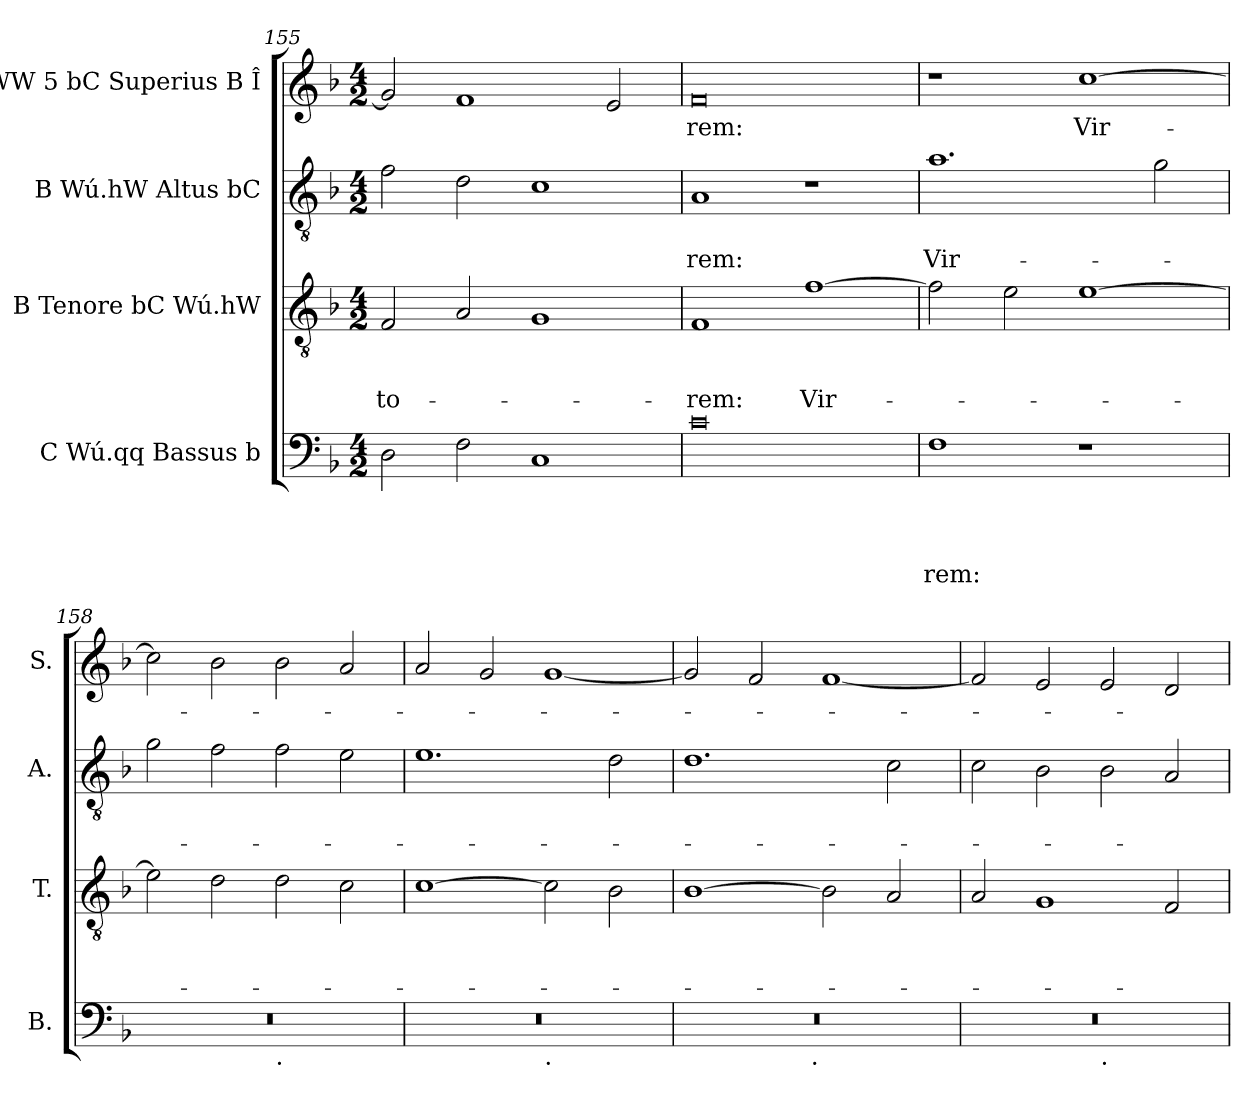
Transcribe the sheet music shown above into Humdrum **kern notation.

**kern	**text	**text	**text	**text	**kern	**text	**text	**text	**kern	**text	**text	**kern	**text
*part4	*part4	*part4	*part4	*part4	*part3	*part3	*part3	*part3	*part2	*part2	*part2	*part1	*part1
*staff4	*staff4	*staff4	*staff4	*staff4	*staff3	*staff3	*staff3	*staff3	*staff2	*staff2	*staff2	*staff1	*staff1
*I"C Wú.qq Bassus b	*	*	*	*	*I"B Tenore bC Wú.hW	*	*	*	*I"B Wú.hW Altus bC	*	*	*I"WW 5 bC Superius B Î	*
*I'B.	*	*	*	*	*I'T.	*	*	*	*I'A.	*	*	*I'S.	*
!!LO:PB:g=z
*clefF4	*	*	*	*	*clefGv2	*	*	*	*clefGv2	*	*	*clefG2	*
*k[b-]	*	*	*	*	*k[b-]	*	*	*	*k[b-]	*	*	*k[b-]	*
*F:	*	*	*	*	*F:	*	*	*	*F:	*	*	*F:	*
*M4/2	*	*	*	*	*M4/2	*	*	*	*M4/2	*	*	*M4/2	*
=155	=155	=155	=155	=155	=155	=155	=155	=155	=155	=155	=155	=155	=155
!	!	!	!	!	!	!	!	!LO:LY:b	!	!	!	!	!
2D\	.	.	.	.	2F/	.	.	-to-	2f\	.	.	2g/]	.
2F\	.	.	.	.	2A/	.	.	.	2d\	.	.	1f	.
1C	.	.	.	.	1G	.	.	.	1c	.	.	.	.
.	.	.	.	.	.	.	.	.	.	.	.	2e/	.
=156	=156	=156	=156	=156	=156	=156	=156	=156	=156	=156	=156	=156	=156
!	!	!	!	!	!	!	!	!LO:LY:b	!	!	!LO:LY:b	!	!LO:LY:b
0c	.	.	.	.	1F	.	.	-rem:	1A	.	-rem:	0f	-rem:
!	!	!	!	!	!	!	!	!LO:LY:b	!	!	!	!	!
.	.	.	.	.	[>1f	.	.	Vir-	1r	.	.	.	.
=157	=157	=157	=157	=157	=157	=157	=157	=157	=157	=157	=157	=157	=157
!	!	!	!	!LO:LY:b	!	!	!	!	!	!	!LO:LY:b	!	!
1F	.	.	.	-rem:	2f\]	.	.	.	1.a	.	Vir-	1r	.
.	.	.	.	.	2e\	.	.	.	.	.	.	.	.
!	!	!	!	!	!	!	!	!	!	!	!	!	!LO:LY:b
1r	.	.	.	.	[>1e	.	.	.	.	.	.	[>1cc	Vir-
.	.	.	.	.	.	.	.	.	2g\	.	.	.	.
=158	=158	=158	=158	=158	=158	=158	=158	=158	=158	=158	=158	=158	=158
*^	*	*	*	*	*	*	*	*	*	*	*	*	*
0r	1ryy	.	.	.	.	2e\]	.	.	.	2g\	.	.	2cc\]	.
.	.	.	.	.	.	2d\	.	.	.	2f\	.	.	2b-\	.
!	!LO:TX:b:t=.	!	!	!	!	!	!	!	!	!	!	!	!	!
.	1ryy	.	.	.	.	2d\	.	.	.	2f\	.	.	2b-\	.
.	.	.	.	.	.	2c\	.	.	.	2e\	.	.	2a/	.
=159	=159	=159	=159	=159	=159	=159	=159	=159	=159	=159	=159	=159	=159	=159
0r	1ryy	.	.	.	.	[>1c	.	.	.	1.e	.	.	2a/	.
.	.	.	.	.	.	.	.	.	.	.	.	.	2g/	.
!	!LO:TX:b:t=.	!	!	!	!	!	!	!	!	!	!	!	!	!
.	1ryy	.	.	.	.	2c\]	.	.	.	.	.	.	[<1g	.
.	.	.	.	.	.	2B-\	.	.	.	2d\	.	.	.	.
=160	=160	=160	=160	=160	=160	=160	=160	=160	=160	=160	=160	=160	=160	=160
0r	2ryy	.	.	.	.	[>1B-	.	.	.	1.d	.	.	2g/]	.
.	4...ryy	.	.	.	.	.	.	.	.	.	.	.	2f/	.
!	!LO:TX:b:t=.	!	!	!	!	!	!	!	!	!	!	!	!	!
.	1ryy	.	.	.	.	.	.	.	.	.	.	.	.	.
.	.	.	.	.	.	2B-\]	.	.	.	.	.	.	[<1f	.
.	.	.	.	.	.	2A/	.	.	.	2c\	.	.	.	.
.	32ryy	.	.	.	.	.	.	.	.	.	.	.	.	.
!!LO:LB:g=z
=161	=161	=161	=161	=161	=161	=161	=161	=161	=161	=161	=161	=161	=161	=161
0r	1ryy	.	.	.	.	2A/	.	.	.	2c\	.	.	2f/]	.
.	.	.	.	.	.	1G	.	.	.	2B-\	.	.	2e/	.
!	!LO:TX:b:t=.	!	!	!	!	!	!	!	!	!	!	!	!	!
.	1ryy	.	.	.	.	.	.	.	.	2B-\	.	.	2e/	.
.	.	.	.	.	.	2F/	.	.	.	2A/	.	.	2d/	.
*v	*v	*	*	*	*	*	*	*	*	*	*	*	*	*
=	=	=	=	=	=	=	=	=	=	=	=	=	=
*-	*-	*-	*-	*-	*-	*-	*-	*-	*-	*-	*-	*-	*-
